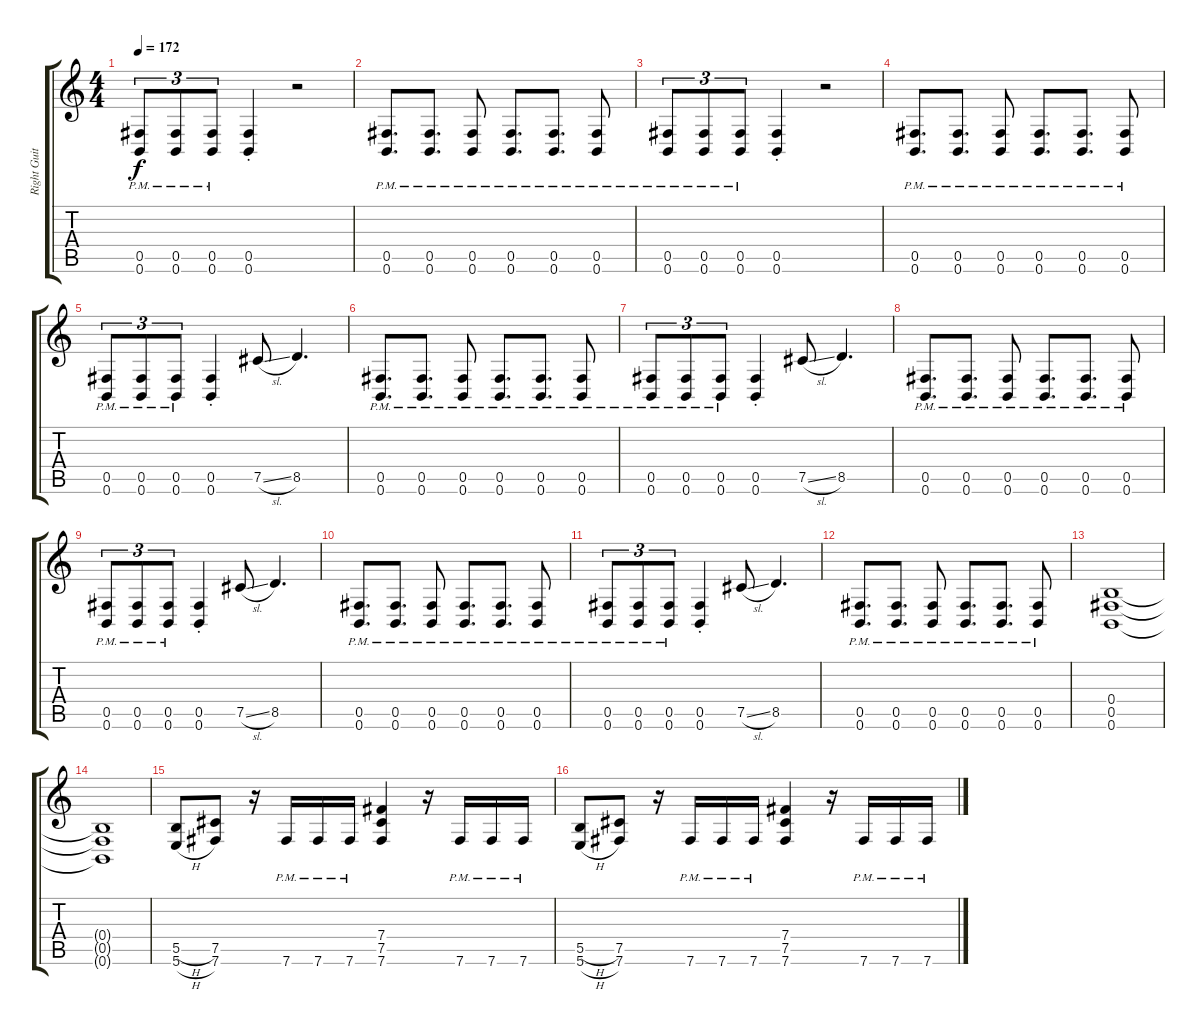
\track ("Right Guitar" "Right Guit") {instrument distortionguitar}
\staff {score tabs}
\tuning (Db4 Ab3 E3 B2 Gb2 B1) {hide}
\ts (4 4)
\tempo 172
\clef g2
\ks c
(0.5{pm} 0.6{pm}).8{tu (3 2) dy f} (0.5{pm} 0.6{pm}).8{tu (3 2)} (0.5{pm} 0.6{pm}).8{tu (3 2)} (0.5{st} 0.6).4 r.2 |
(0.5{pm} 0.6{pm}).8{d} (0.5{pm} 0.6{pm}).8{d} (0.5{pm} 0.6{pm}).8 (0.5{pm} 0.6{pm}).8{d} (0.5{pm} 0.6{pm}).8{d} (0.5{pm} 0.6{pm}).8 |
(0.5{pm} 0.6{pm}).8{tu (3 2)} (0.5{pm} 0.6{pm}).8{tu (3 2)} (0.5{pm} 0.6{pm}).8{tu (3 2)} (0.5{st} 0.6).4 r.2 |
(0.5{pm} 0.6{pm}).8{d} (0.5{pm} 0.6{pm}).8{d} (0.5{pm} 0.6{pm}).8 (0.5{pm} 0.6{pm}).8{d} (0.5{pm} 0.6{pm}).8{d} (0.5{pm} 0.6{pm}).8 |
(0.5{pm} 0.6{pm}).8{tu (3 2)} (0.5{pm} 0.6{pm}).8{tu (3 2)} (0.5{pm} 0.6{pm}).8{tu (3 2)} (0.5{st} 0.6).4 7.5{sl}.8 8.5.4{d} |
(0.5{pm} 0.6{pm}).8{d} (0.5{pm} 0.6{pm}).8{d} (0.5{pm} 0.6{pm}).8 (0.5{pm} 0.6{pm}).8{d} (0.5{pm} 0.6{pm}).8{d} (0.5{pm} 0.6{pm}).8 |
(0.5{pm} 0.6{pm}).8{tu (3 2)} (0.5{pm} 0.6{pm}).8{tu (3 2)} (0.5{pm} 0.6{pm}).8{tu (3 2)} (0.5{st} 0.6).4 7.5{sl}.8 8.5.4{d} |
(0.5{pm} 0.6{pm}).8{d} (0.5{pm} 0.6{pm}).8{d} (0.5{pm} 0.6{pm}).8 (0.5{pm} 0.6{pm}).8{d} (0.5{pm} 0.6{pm}).8{d} (0.5{pm} 0.6{pm}).8 |
(0.5{pm} 0.6{pm}).8{tu (3 2)} (0.5{pm} 0.6{pm}).8{tu (3 2)} (0.5{pm} 0.6{pm}).8{tu (3 2)} (0.5{st} 0.6).4 7.5{sl}.8 8.5.4{d} |
(0.5{pm} 0.6{pm}).8{d} (0.5{pm} 0.6{pm}).8{d} (0.5{pm} 0.6{pm}).8 (0.5{pm} 0.6{pm}).8{d} (0.5{pm} 0.6{pm}).8{d} (0.5{pm} 0.6{pm}).8 |
(0.5{pm} 0.6{pm}).8{tu (3 2)} (0.5{pm} 0.6{pm}).8{tu (3 2)} (0.5{pm} 0.6{pm}).8{tu (3 2)} (0.5{st} 0.6).4 7.5{sl}.8 8.5.4{d} |
(0.5{pm} 0.6{pm}).8{d} (0.5{pm} 0.6{pm}).8{d} (0.5{pm} 0.6{pm}).8 (0.5{pm} 0.6{pm}).8{d} (0.5{pm} 0.6{pm}).8{d} (0.5{pm} 0.6{pm}).8 |
(0.4 0.5 0.6).1 |
(0.4{t} 0.5{t} 0.6{t}).1 |
(5.5{h} 5.6{h}).8 (7.5 7.6).8 r.16 7.6{pm}.16 7.6{pm}.16 7.6{pm}.16 (7.4 7.5 7.6).4 r.16 7.6{pm}.16 7.6{pm}.16 7.6{pm}.16 |
(5.5{h} 5.6{h}).8 (7.5 7.6).8 r.16 7.6{pm}.16 7.6{pm}.16 7.6{pm}.16 (7.4 7.5 7.6).4 r.16 7.6{pm}.16 7.6{pm}.16 7.6{pm}.16
